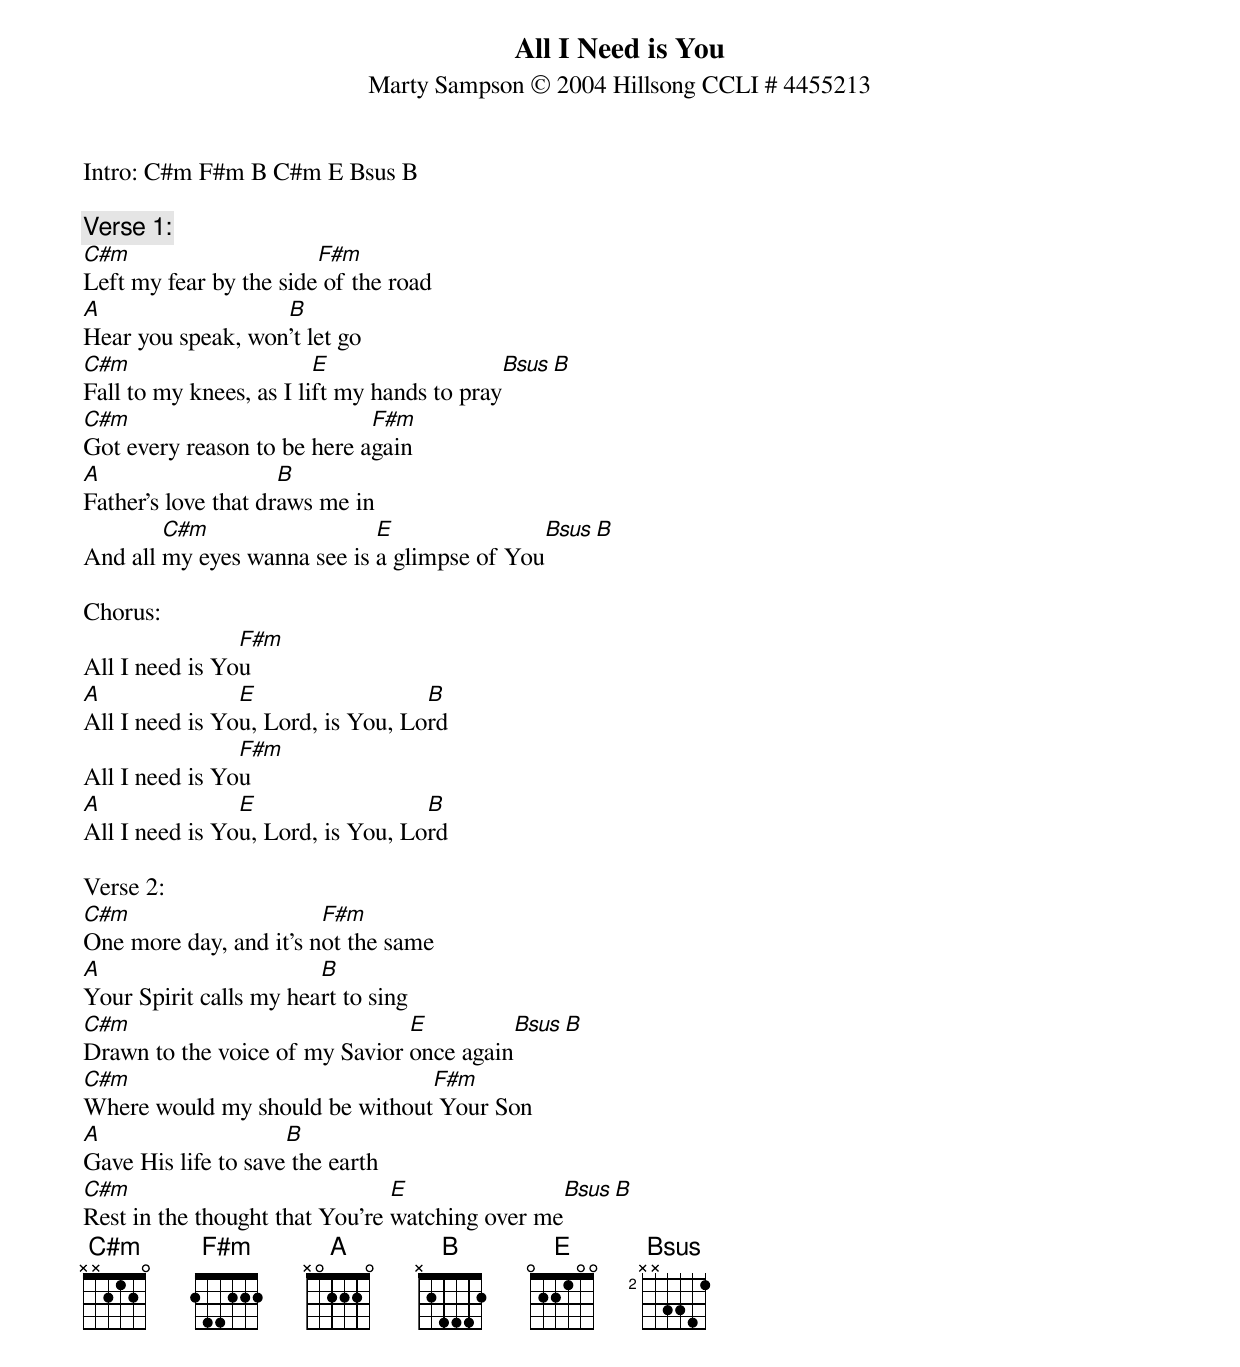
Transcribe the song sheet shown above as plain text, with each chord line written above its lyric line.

All I Need is You
Marty Sampson © 2004 Hillsong CCLI # 4455213

Intro: C#m F#m B C#m E Bsus B

Verse 1:
C#m			F#m
Left my fear by the side of the road
A		   B
Hear you speak, won’t let go
C#m			 E		    Bsus B
Fall to my knees, as I lift my hands to pray
C#m			     F#m
Got every reason to be here again
A		     B
Father’s love that draws me in
	C#m		     E			Bsus B
And all my eyes wanna see is a glimpse of You

Chorus:
		F#m
All I need is You
A		E		   B
All I need is You, Lord, is You, Lord
		F#m
All I need is You
A		E		   B
All I need is You, Lord, is You, Lord

Verse 2:
C#m			F#m
One more day, and it’s not the same
A			B
Your Spirit calls my heart to sing
C#m				E		Bsus B
Drawn to the voice of my Savior once again
C#m				F#m
Where would my should be without Your Son
A		     B
Gave His life to save the earth
C#m				E		Bsus B
Rest in the thought that You’re watching over me
